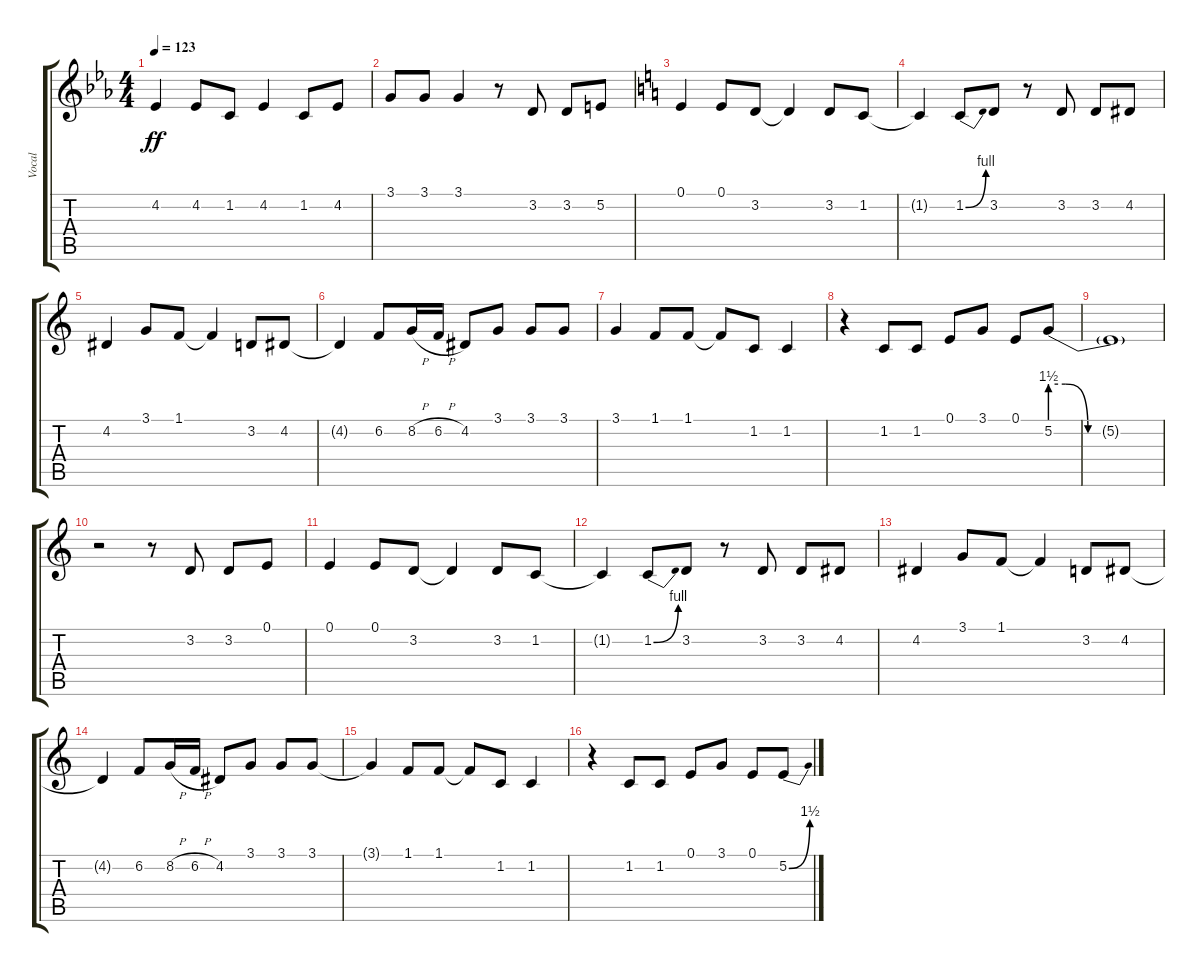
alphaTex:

\track ("Vocal" "Vocal") {instrument tenorsax}
\staff {score tabs}
\tuning (E4 B3 G3 D3 A2 E2) {hide}
\ts (4 4)
\tempo 123
\clef g2
\ks eb
4.2.4{dy ff} 4.2.8 1.2.8 4.2.4 1.2.8 4.2.8 |
3.1.8 3.1.8 3.1.4 r.8 3.2.8 3.2.8 5.2.8 |
\ks c
0.1.4 0.1.8 3.2.8 3.2{t}.4 3.2.8 1.2.8 |
1.2{t}.4 1.2{be (bend 0 0 60 4)}.8 3.2.8 r.8 3.2.8 3.2.8 4.2.8 |
4.2.4 3.1.8 1.1.8 1.1{t}.4 3.2.8 4.2.8 |
4.2{t}.4 6.2.8 8.2{h}.16 6.2{h}.16 4.2.8 3.1.8 3.1.8 3.1.8 |
3.1.4 1.1.8 1.1.8 1.1{t}.8 1.2.8 1.2.4 |
r.4 1.2.8 1.2.8 0.1.8 3.1.8 0.1.8 5.2{be (custom 0 6 8 6 20 0 40 0 60 0)}.8 |
5.2{t}.1 |
r.2 r.8 3.2.8 3.2.8 0.1.8 |
0.1.4 0.1.8 3.2.8 3.2{t}.4 3.2.8 1.2.8 |
1.2{t}.4 1.2{be (bend 0 0 60 4)}.8 3.2.8 r.8 3.2.8 3.2.8 4.2.8 |
4.2.4 3.1.8 1.1.8 1.1{t}.4 3.2.8 4.2.8 |
4.2{t}.4 6.2.8 8.2{h}.16 6.2{h}.16 4.2.8 3.1.8 3.1.8 3.1.8 |
3.1{t}.4 1.1.8 1.1.8 1.1{t}.8 1.2.8 1.2.4 |
r.4 1.2.8 1.2.8 0.1.8 3.1.8 0.1.8 5.2{be (bend 0 0 60 6)}.8
